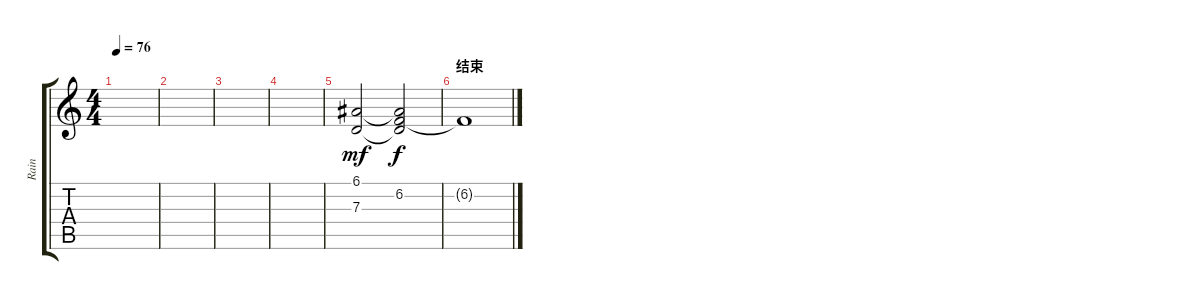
\track ("Rain" "Rain") {instrument seashore}
\staff {score tabs}
\tuning (E4 B3 G3 D3 A2 E2) {hide}
\ts (4 4)
\tempo 76
\clef g2
\ks c
|
|
|
|
(6.1 7.3).2{dy mf} (6.1{t} 6.2 7.3{t}).2{dy f} |
\section ("" "结束")
6.2{t}.1
